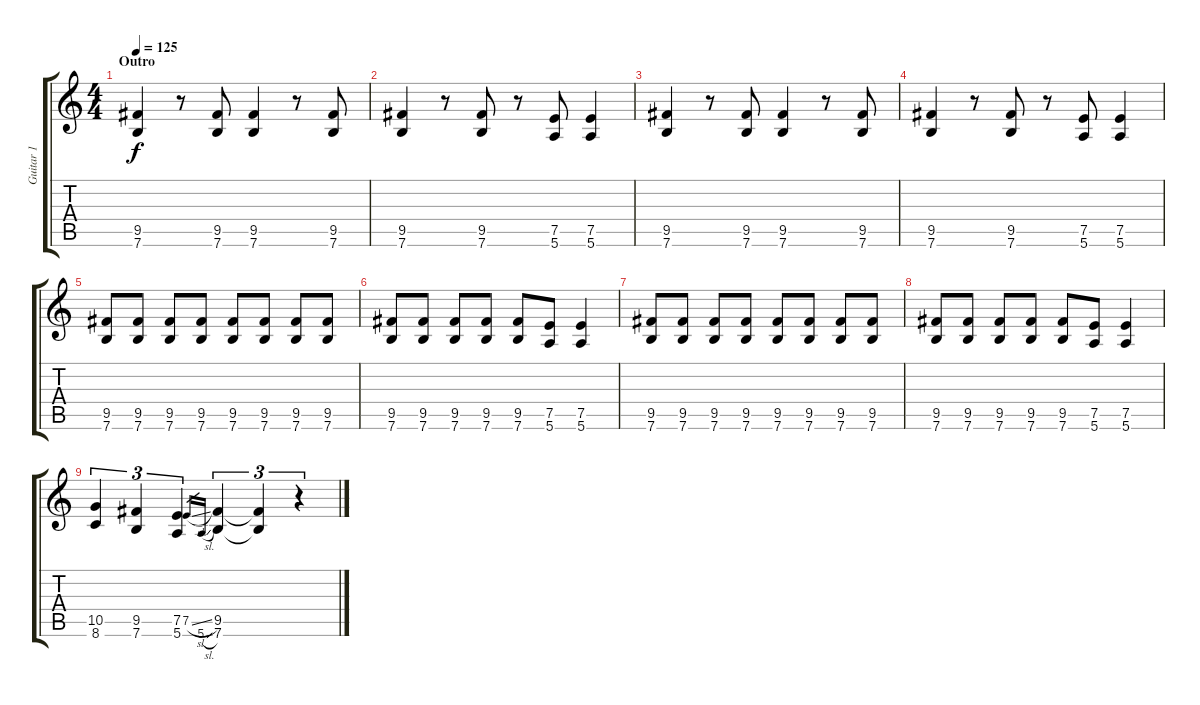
\track ("Guitar 1" "Guitar 1") {instrument overdrivenguitar}
\staff {score tabs}
\tuning (E4 B3 G3 D3 A2 E2) {hide}
\ts (4 4)
\section ("" "Outro")
\tempo 125
\clef g2
\ks c
(9.5 7.6).4{dy f} r.8 (9.5 7.6).8 (9.5 7.6).4 r.8 (9.5 7.6).8 |
(9.5 7.6).4 r.8 (9.5 7.6).8 r.8 (7.5 5.6).8 (7.5 5.6).4 |
(9.5 7.6).4 r.8 (9.5 7.6).8 (9.5 7.6).4 r.8 (9.5 7.6).8 |
(9.5 7.6).4 r.8 (9.5 7.6).8 r.8 (7.5 5.6).8 (7.5 5.6).4 |
(9.5 7.6).8 (9.5 7.6).8 (9.5 7.6).8 (9.5 7.6).8 (9.5 7.6).8 (9.5 7.6).8 (9.5 7.6).8 (9.5 7.6).8 |
(9.5 7.6).8 (9.5 7.6).8 (9.5 7.6).8 (9.5 7.6).8 (9.5 7.6).8 (7.5 5.6).8 (7.5 5.6).4 |
(9.5 7.6).8 (9.5 7.6).8 (9.5 7.6).8 (9.5 7.6).8 (9.5 7.6).8 (9.5 7.6).8 (9.5 7.6).8 (9.5 7.6).8 |
(9.5 7.6).8 (9.5 7.6).8 (9.5 7.6).8 (9.5 7.6).8 (9.5 7.6).8 (7.5 5.6).8 (7.5 5.6).4 |
(10.5 8.6).4{tu (3 2)} (9.5 7.6).4{tu (3 2)} (7.5 5.6).4{tu (3 2)} 7.5{sl}.16{gr} 5.6{sl}.16{gr} (9.5 7.6).4{tu (3 2)} (9.5{t} 7.6{t}).4{tu (3 2)} r.4{tu (3 2)}
